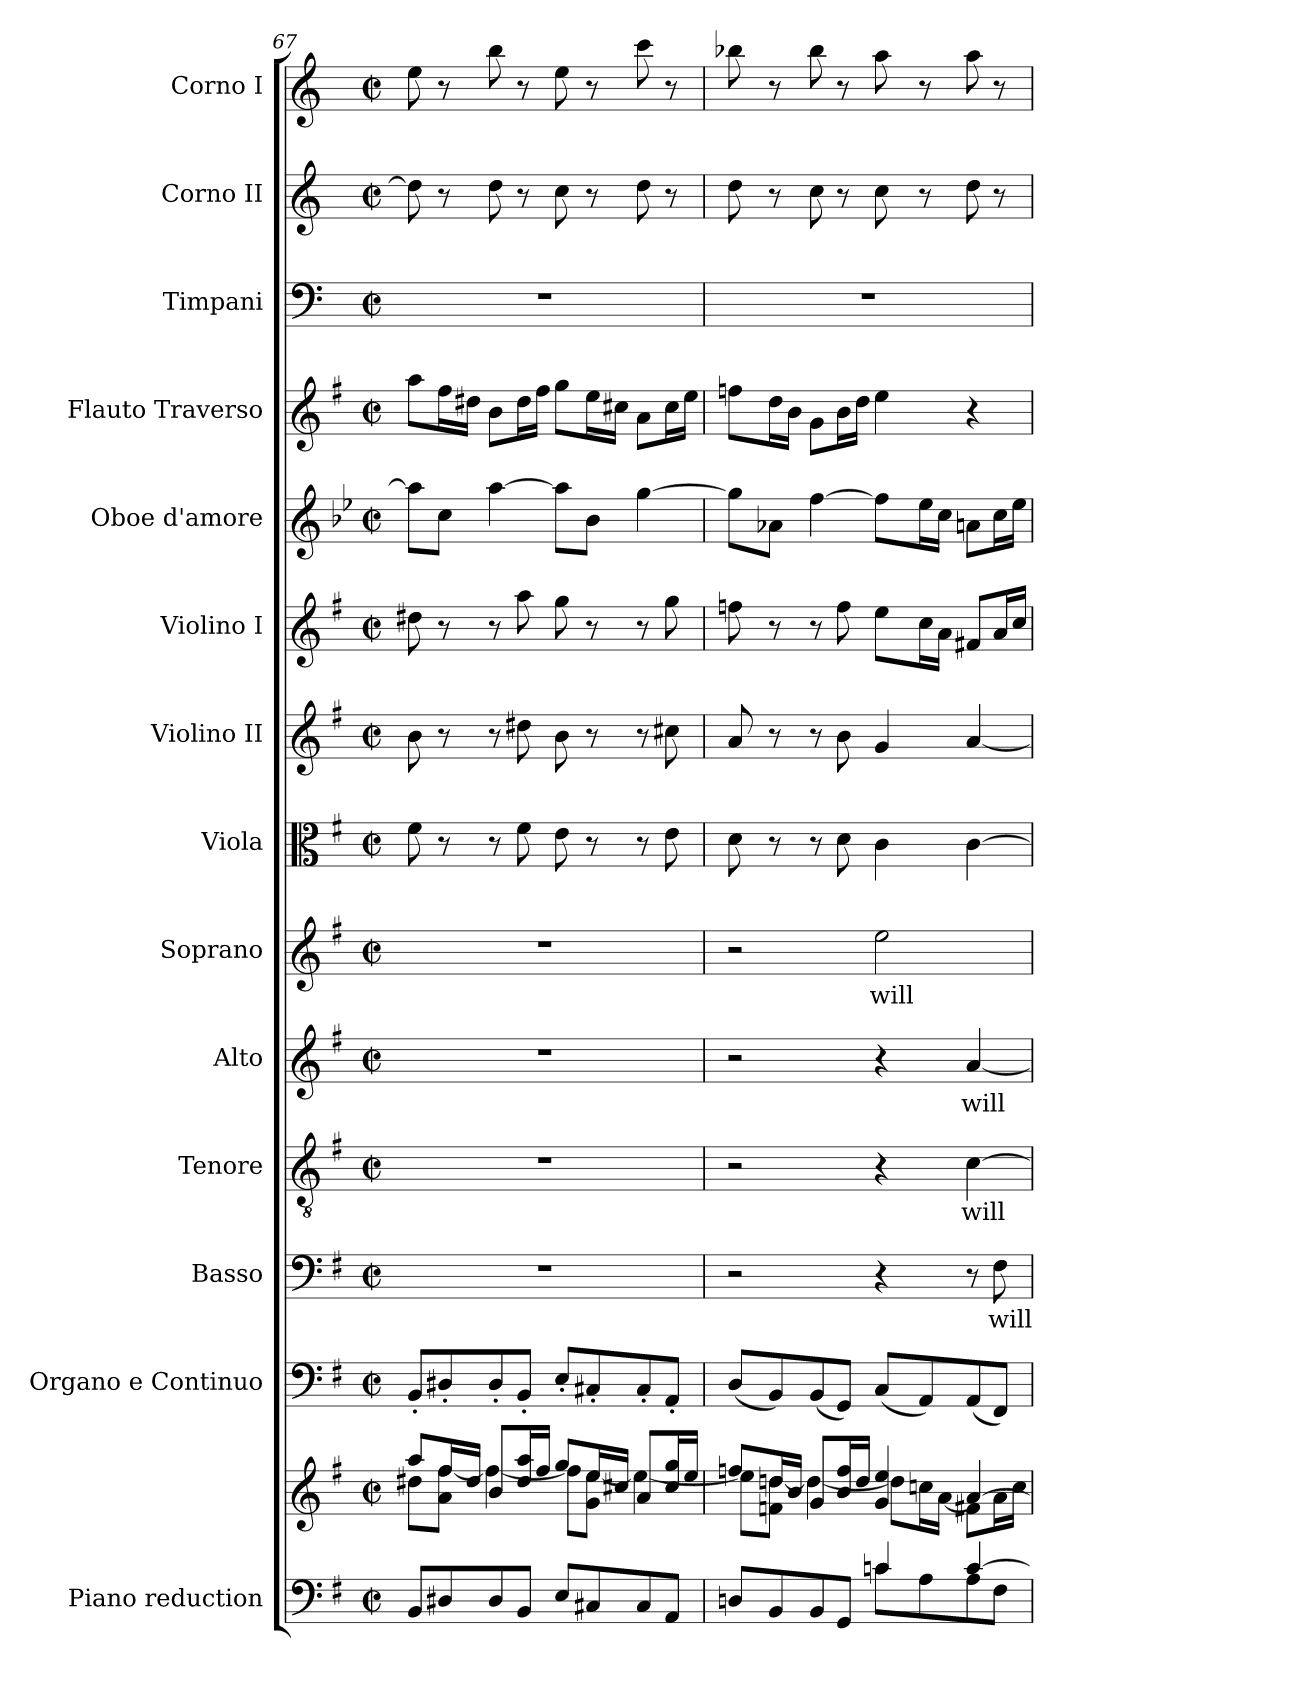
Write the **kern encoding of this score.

**kern	**kern	**kern	**kern	**text	**kern	**text	**kern	**text	**kern	**text	**kern	**kern	**kern	**kern	**kern	**kern	**kern	**kern
*part14	*part14	*part13	*part12	*part12	*part11	*part11	*part10	*part10	*part9	*part9	*part8	*part7	*part6	*part5	*part4	*part3	*part2	*part1
*staff15	*staff14	*staff13	*staff12	*staff12	*staff11	*staff11	*staff10	*staff10	*staff9	*staff9	*staff8	*staff7	*staff6	*staff5	*staff4	*staff3	*staff2	*staff1
*I"Piano reduction	*	*I"Organo e Continuo	*I"Basso	*	*I"Tenore	*	*I"Alto	*	*I"Soprano	*	*I"Viola	*I"Violino II	*I"Violino I	*I"Oboe d'amore	*I"Flauto Traverso	*I"Timpani	*I"Corno II	*I"Corno I
*I'Pno	*	*	*	*	*	*	*	*	*	*	*	*	*	*I'Ob	*I'Fl	*I'Timp	*	*
*clefF4	*clefG2	*clefF4	*clefF4	*	*clefGv2	*	*clefG2	*	*clefG2	*	*clefC3	*clefG2	*clefG2	*clefG2	*clefG2	*clefF4	*clefG2	*clefG2
*	*	*	*	*	*	*	*	*	*	*	*	*	*	*ITrd2c3	*	*	*ITrd3c5	*ITrd3c5
*k[f#]	*k[f#]	*k[f#]	*k[f#]	*	*k[f#]	*	*k[f#]	*	*k[f#]	*	*k[f#]	*k[f#]	*k[f#]	*k[f#]	*k[f#]	*k[]	*k[f#]	*k[f#]
*M2/2	*M2/2	*M2/2	*M2/2	*	*M2/2	*	*M2/2	*	*M2/2	*	*M2/2	*M2/2	*M2/2	*M2/2	*M2/2	*M2/2	*M2/2	*M2/2
*met(c|)	*met(c|)	*met(c|)	*met(c|)	*	*met(c|)	*	*met(c|)	*	*met(c|)	*	*met(c|)	*met(c|)	*met(c|)	*met(c|)	*met(c|)	*met(c|)	*met(c|)	*met(c|)
=67	=67	=67	=67	=67	=67	=67	=67	=67	=67	=67	=67	=67	=67	=67	=67	=67	=67	=67
*	*^	*	*	*	*	*	*	*	*	*	*	*	*	*	*	*	*	*
8BB/L	8aa/L	8dd#X\L	8BB'/L	1r	.	1r	.	1r	.	1r	.	8f#\	8b\	8dd#X\	8ff#\L]	8aa\L	1r	8a\]	8b\
8D#X/	16ff#/L	8a\ [>8ff#\J	8D#X'/	.	.	.	.	.	.	.	.	8r	8r	8r	8a\J	16ff#\L	.	8r	8r
.	16dd#/JJ	.	.	.	.	.	.	.	.	.	.	.	.	.	.	16dd#X\JJ	.	.	.
8D#/	8b/L	4ff#\_	8D#'/	.	.	.	.	.	.	.	.	8r	8r	8r	[4ff#\	8b\L	.	8a\	8ff#\
8BB/J	16dd#/ 16aa/L	.	8BB'/J	.	.	.	.	.	.	.	.	8f#\	8dd#X\	8aa\	.	16dd#\L	.	8r	8r
.	16ff#/JJ	.	.	.	.	.	.	.	.	.	.	.	.	.	.	16ff#\JJ	.	.	.
8E/L	8gg/L	8ff#\L]	8E'/L	.	.	.	.	.	.	.	.	8e\	8b\	8gg\	8ff#\L]	8gg\L	.	8g\	8b\
8C#X/	16ee/L	8g\ [>8ee\J	8C#X'/	.	.	.	.	.	.	.	.	8r	8r	8r	8g\J	16ee\L	.	8r	8r
.	16cc#X/JJ	.	.	.	.	.	.	.	.	.	.	.	.	.	.	16cc#X\JJ	.	.	.
8C#/	8a/L	4ee\_	8C#'/	.	.	.	.	.	.	.	.	8r	8r	8r	[4ee\	8a\L	.	8a\	8gg\
8AA/J	16cc#/ 16gg/L	.	8AA'/J	.	.	.	.	.	.	.	.	8e\	8cc#X\	8gg\	.	16cc#\L	.	8r	8r
.	16ee/JJ	.	.	.	.	.	.	.	.	.	.	.	.	.	.	16ee\JJ	.	.	.
=68	=68	=68	=68	=68	=68	=68	=68	=68	=68	=68	=68	=68	=68	=68	=68	=68	=68	=68	=68
*^	*	*	*	*	*	*	*	*	*	*	*	*	*	*	*	*	*	*	*
8Dn/L	2ryy	8ffn/L	8ee\L]	(8D/L	2r	.	2r	.	2r	.	2r	.	8d\	8a/	8ffn\	8ee\L]	8ffn\L	1r	8a\	8ffn\
8BB/	.	16dd/L	8fn\ [>8ddn\J	8BB/)	.	.	.	.	.	.	.	.	8r	8r	8r	8fn\J	16dd\L	.	8r	8r
.	.	16b/JJ	.	.	.	.	.	.	.	.	.	.	.	.	.	.	16b\JJ	.	.	.
8BB/	.	8g/L	4dd\_	(8BB/	.	.	.	.	.	.	.	.	8r	8r	8r	[4dd\	8g\L	.	8g\	8ff\
8GG/J	.	16b/ 16ff/L	.	8GG/J)	.	.	.	.	.	.	.	.	8d\	8b\	8ff\	.	16b\L	.	8r	8r
.	.	16dd/JJ	.	.	.	.	.	.	.	.	.	.	.	.	.	.	16dd\JJ	.	.	.
!	!	!	!	!	!	!	!	!	!	!	!	!LO:LY:b	!	!	!	!	!	!	!	!
4cn/	8c\L	4g/ 4ee/	8dd\L]	(8C/L	4r	.	4r	.	4r	.	2ee\	will	4c\	4g/	8ee\L	8dd\L]	4ee\	.	8g\	8ee\
.	8A\	.	16ccn\L	8AA/)	.	.	.	.	.	.	.	.	.	.	16cc\L	16cc\L	.	.	8r	8r
.	.	.	[>16a\JJ	.	.	.	.	.	.	.	.	.	.	.	16a\JJ	16a\JJ	.	.	.	.
!	!	!	!	!	!	!	!	!LO:LY:b	!	!LO:LY:b	!	!	!	!	!	!	!	!	!	!
[4c/	8A\	4a/_	8f#X\L	(8AA/	8r	.	[4c\	will	[4a/	will	.	.	[4c\	[4a/	8f#X/L	8f#X\L	4r	.	8a\	8ee\
!	!	!	!	!	!	!LO:LY:b	!	!	!	!	!	!	!	!	!	!	!	!	!	!
.	8F#\J	.	16a\L	8FF#/J)	8F#\	will	.	.	.	.	.	.	.	.	16a/L	16a\L	.	.	8r	8r
.	.	.	16cc\JJ	.	.	.	.	.	.	.	.	.	.	.	16cc/JJ	16cc\JJ	.	.	.	.
*v	*v	*	*	*	*	*	*	*	*	*	*	*	*	*	*	*	*	*	*	*
*	*v	*v	*	*	*	*	*	*	*	*	*	*	*	*	*	*	*	*	*
=	=	=	=	=	=	=	=	=	=	=	=	=	=	=	=	=	=	=
*-	*-	*-	*-	*-	*-	*-	*-	*-	*-	*-	*-	*-	*-	*-	*-	*-	*-	*-
